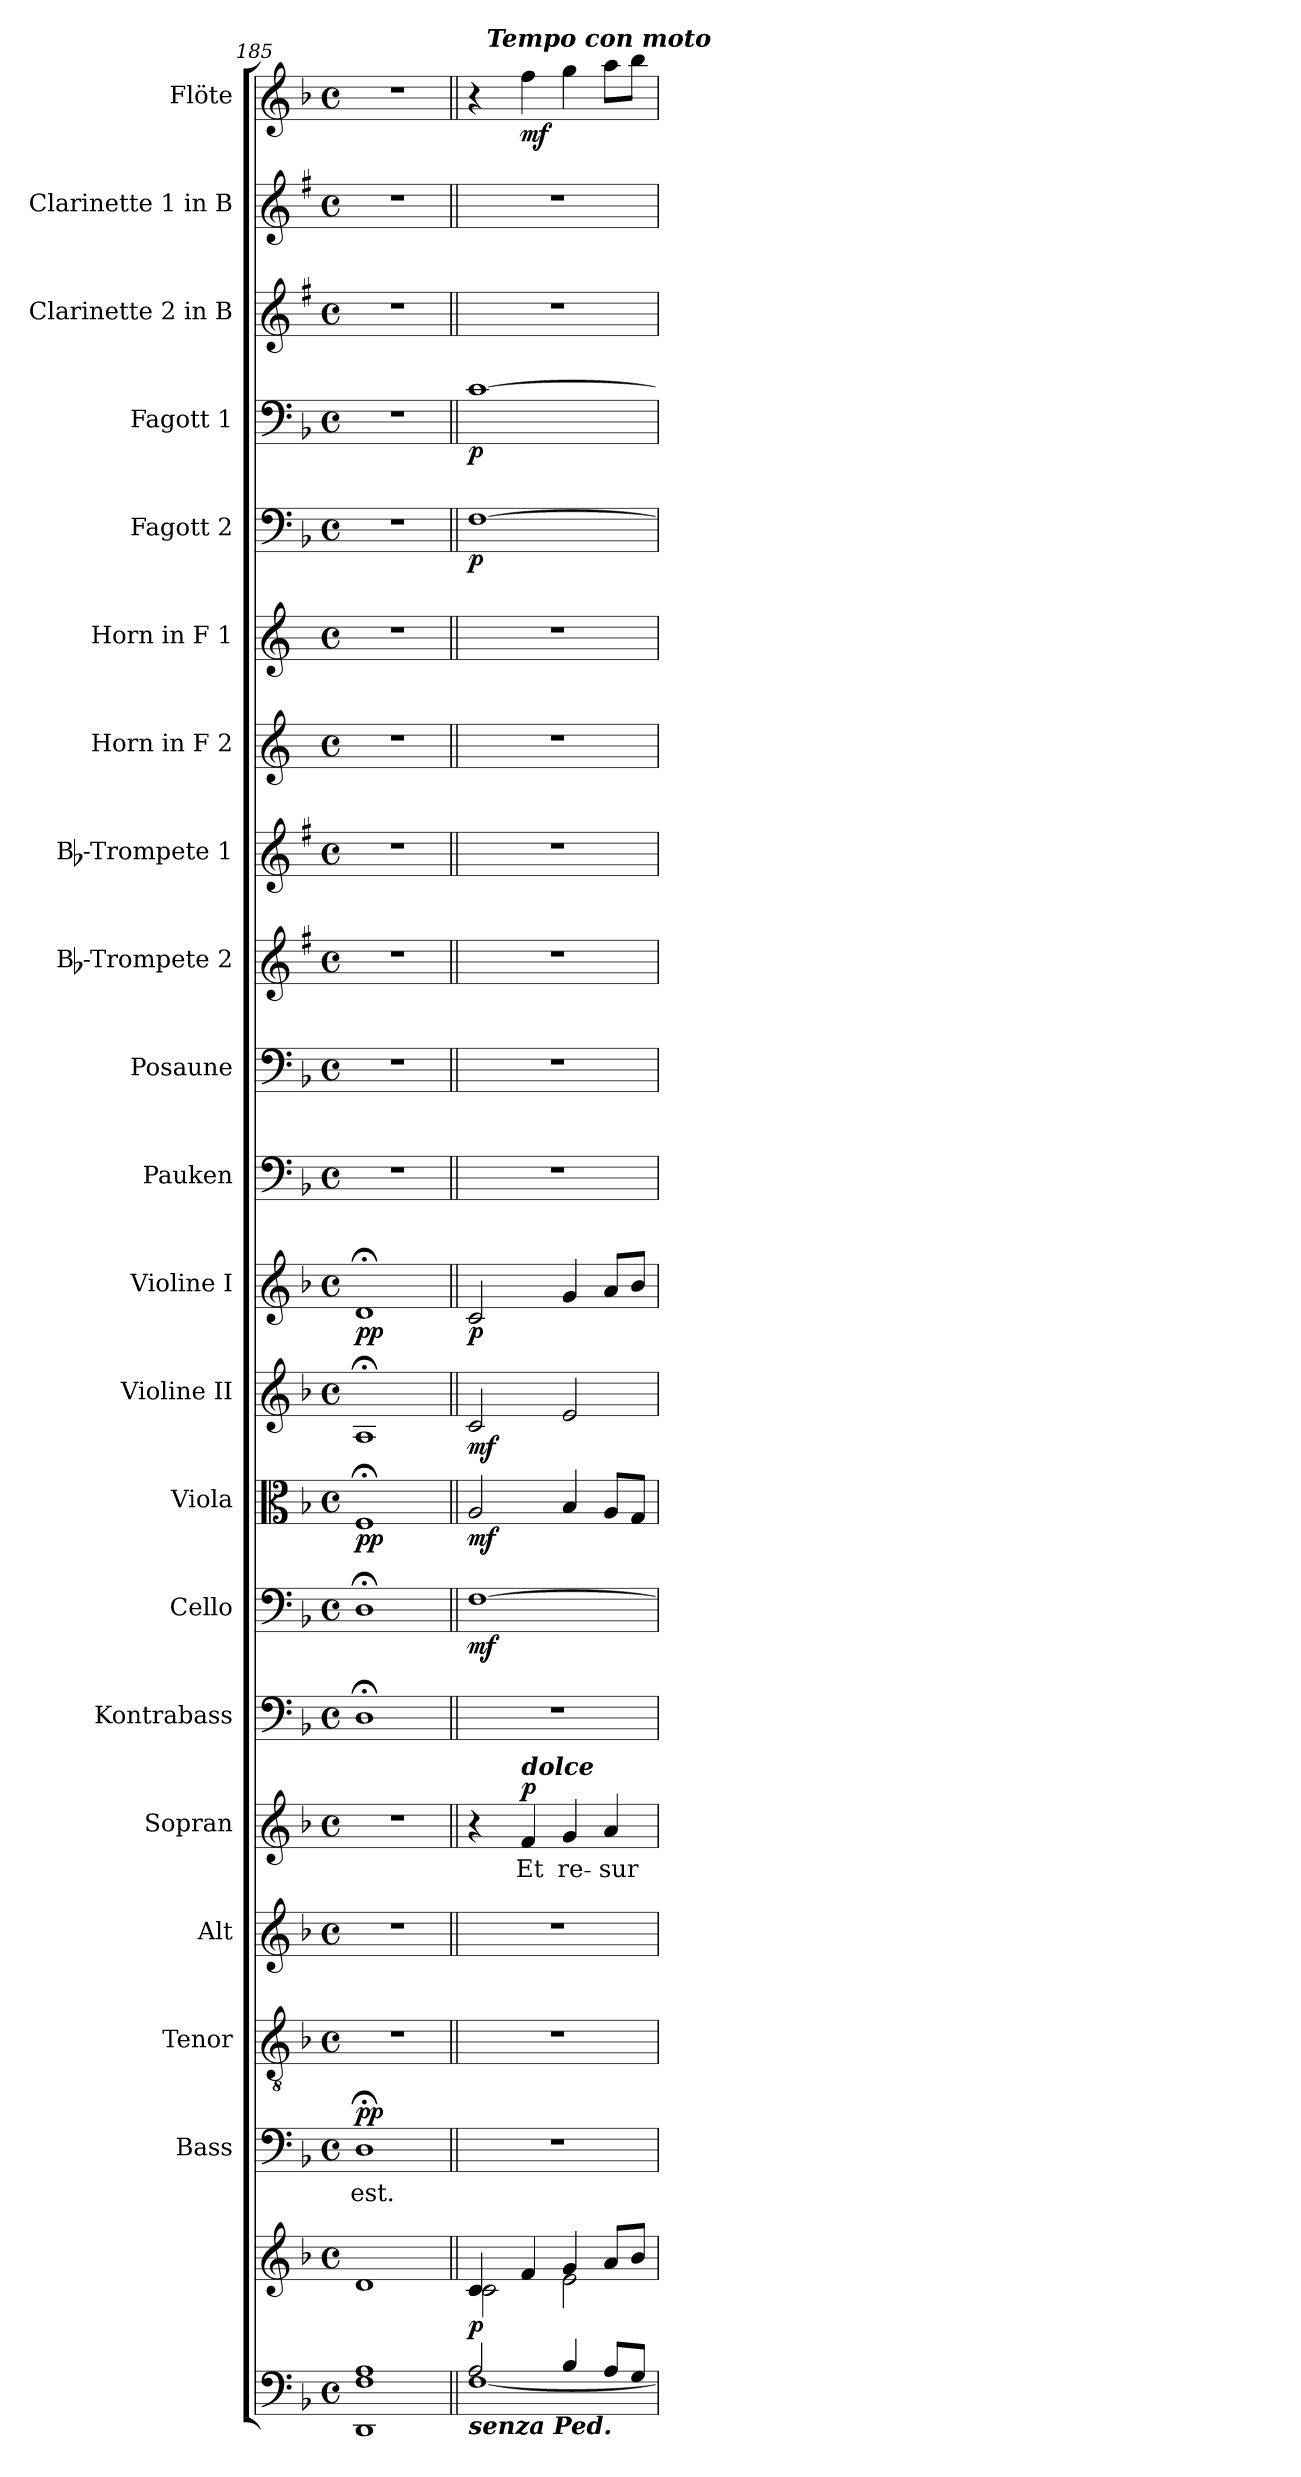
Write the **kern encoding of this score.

**kern	**kern	**dynam	**kern	**text	**dynam	**kern	**kern	**kern	**text	**dynam	**kern	**kern	**dynam	**kern	**dynam	**kern	**dynam	**kern	**dynam	**kern	**kern	**kern	**kern	**kern	**kern	**kern	**dynam	**kern	**dynam	**kern	**kern	**kern	**dynam
*part21	*part21	*part21	*part20	*part20	*part20	*part19	*part18	*part17	*part17	*part17	*part16	*part15	*part15	*part14	*part14	*part13	*part13	*part12	*part12	*part11	*part10	*part9	*part8	*part7	*part6	*part5	*part5	*part4	*part4	*part3	*part2	*part1	*part1
*staff22	*staff21	*staff21/22	*staff20	*staff20	*staff20	*staff19	*staff18	*staff17	*staff17	*staff17	*staff16	*staff15	*staff15	*staff14	*staff14	*staff13	*staff13	*staff12	*staff12	*staff11	*staff10	*staff9	*staff8	*staff7	*staff6	*staff5	*staff5	*staff4	*staff4	*staff3	*staff2	*staff1	*staff1
*	*	*	*I"Bass	*	*	*I"Tenor	*I"Alt	*I"Sopran	*	*	*I"Kontrabass	*I"Cello	*	*I"Viola	*	*I"Violine II	*	*I"Violine I	*	*I"Pauken	*I"Posaune	*I"Bb-Trompete 2	*I"Bb-Trompete 1	*I"Horn in F 2	*I"Horn in F 1	*I"Fagott 2	*	*I"Fagott 1	*	*I"Clarinette 2 in B	*I"Clarinette 1 in B	*I"Flöte	*
*	*	*	*I'B.	*	*	*I'T.	*I'A.	*I'S.	*	*	*I'Kb.	*	*	*I'Vla.	*	*I'Vl. II	*	*I'Vl. I	*	*I'Pk.	*I'Pos.	*I'Bb Trp. 2	*I'Bb Trp. 1	*	*	*I'Fg. 2	*	*I'Fg. 1	*	*I'Clar. 2	*I'Clar.1	*I'Fl.	*
*clefF4	*clefG2	*	*clefF4	*	*	*clefGv2	*clefG2	*clefG2	*	*	*clefF4	*clefF4	*	*clefC3	*	*clefG2	*	*clefG2	*	*clefF4	*clefF4	*clefG2	*clefG2	*clefG2	*clefG2	*clefF4	*	*clefF4	*	*clefG2	*clefG2	*clefG2	*
*	*	*	*	*	*	*	*	*	*	*	*ITrd7c12	*	*	*	*	*	*	*	*	*	*	*ITrd1c2	*ITrd1c2	*ITrd4c7	*ITrd4c7	*	*	*	*	*ITrd1c2	*ITrd1c2	*	*
*k[b-]	*k[b-]	*	*k[b-]	*	*	*k[b-]	*k[b-]	*k[b-]	*	*	*k[b-]	*k[b-]	*	*k[b-]	*	*k[b-]	*	*k[b-]	*	*k[b-]	*k[b-]	*k[b-]	*k[b-]	*k[b-]	*k[b-]	*k[b-]	*	*k[b-]	*	*k[b-]	*k[b-]	*k[b-]	*
*F:	*F:	*	*F:	*	*	*F:	*F:	*F:	*	*	*F:	*F:	*	*F:	*	*F:	*	*F:	*	*F:	*F:	*F:	*F:	*F:	*F:	*F:	*	*F:	*	*F:	*F:	*F:	*
*M4/4	*M4/4	*	*M4/4	*	*	*M4/4	*M4/4	*M4/4	*	*	*M4/4	*M4/4	*	*M4/4	*	*M4/4	*	*M4/4	*	*M4/4	*M4/4	*M4/4	*M4/4	*M4/4	*M4/4	*M4/4	*	*M4/4	*	*M4/4	*M4/4	*M4/4	*
*met(c)	*met(c)	*	*met(c)	*	*	*met(c)	*met(c)	*met(c)	*	*	*met(c)	*met(c)	*	*met(c)	*	*met(c)	*	*met(c)	*	*met(c)	*met(c)	*met(c)	*met(c)	*met(c)	*met(c)	*met(c)	*	*met(c)	*	*met(c)	*met(c)	*met(c)	*
=185	=185	=185	=185	=185	=185	=185	=185	=185	=185	=185	=185	=185	=185	=185	=185	=185	=185	=185	=185	=185	=185	=185	=185	=185	=185	=185	=185	=185	=185	=185	=185	=185	=185
*^	*	*	*	*	*	*	*	*	*	*	*	*	*	*	*	*	*	*	*	*	*	*	*	*	*	*	*	*	*	*	*	*	*
!	!	!	!	!	!LO:LY:b	!LO:DY:a	!	!	!	!	!	!	!	!	!	!LO:DY:b	!	!	!	!LO:DY:b	!	!	!	!	!	!	!	!	!	!	!	!	!	!
1F 1A	1DD	1d	.	1D;<	est.	pp	1r	1r	1r	.	.	1DD;<	1D;<	.	1F;<	pp	1A;<	.	1d;<	pp	1r	1r	1r	1r	1r	1r	1r	.	1r	.	1r	1r	1r	.
=186||	=186||	=186||	=186||	=186||	=186||	=186||	=186||	=186||	=186||	=186||	=186||	=186||	=186||	=186||	=186||	=186||	=186||	=186||	=186||	=186||	=186||	=186||	=186||	=186||	=186||	=186||	=186||	=186||	=186||	=186||	=186||	=186||	=186||	=186||
*	*	*^	*	*	*	*	*	*	*	*	*	*	*	*	*	*	*	*	*	*	*	*	*	*	*	*	*	*	*	*	*	*	*	*
!LO:TX:b:Bi:t=senza Ped.	!	!	!	!	!	!	!	!	!	!	!	!	!	!	!	!	!	!	!	!	!	!	!	!	!	!	!	!	!	!	!	!	!	!	!
!	!	!	!	!LO:DY:b	!	!	!	!	!	!	!	!	!	!	!LO:DY:b	!	!LO:DY:b	!	!LO:DY:b	!	!LO:DY:b	!	!	!	!	!	!	!	!LO:DY:b	!	!LO:DY:b	!	!	!	!
*	*	*	*	*	*	*	*	*	*	*	*	*	*	*	*	*	*	*	*	*	*	*	*	*	*	*	*	*	*	*	*	*	*	*^	*
2A/	[<1F	4c/	2c\	p	1r	.	.	1r	1r	4r	.	.	1r	[1F	mf	2A/	mf	2c/	mf	2c/	p	1r	1r	1r	1r	1r	1r	[1F	p	[1c	p	1r	1r	4r	16ryy	.
!	!	!	!	!	!	!	!	!	!	!	!	!	!	!	!	!	!	!	!	!	!	!	!	!	!	!	!	!	!	!	!	!	!	!	!LO:TX:a:Bi:t=Tempo con moto	!
.	.	.	.	.	.	.	.	.	.	.	.	.	.	.	.	.	.	.	.	.	.	.	.	.	.	.	.	.	.	.	.	.	.	.	2...ryy	.
!	!	!	!	!	!	!	!	!	!	!LO:TX:a:Bi:t=dolce	!	!	!	!	!	!	!	!	!	!	!	!	!	!	!	!	!	!	!	!	!	!	!	!	!	!
!	!	!	!	!	!	!	!	!	!	!	!LO:LY:b	!LO:DY:a	!	!	!	!	!	!	!	!	!	!	!	!	!	!	!	!	!	!	!	!	!	!	!	!LO:DY:b
.	.	4f/	.	.	.	.	.	.	.	4f/	Et	p	.	.	.	.	.	.	.	.	.	.	.	.	.	.	.	.	.	.	.	.	.	4ff\	.	mf
!	!	!	!	!	!	!	!	!	!	!	!LO:LY:b	!	!	!	!	!	!	!	!	!	!	!	!	!	!	!	!	!	!	!	!	!	!	!	!	!
4B-/	.	4g/	2e\	.	.	.	.	.	.	4g/	re-	.	.	.	.	4B-/	.	2e/	.	4g/	.	.	.	.	.	.	.	.	.	.	.	.	.	4gg\	.	.
!	!	!	!	!	!	!	!	!	!	!	!LO:LY:b	!	!	!	!	!	!	!	!	!	!	!	!	!	!	!	!	!	!	!	!	!	!	!	!	!
8A/L	.	8a/L	.	.	.	.	.	.	.	4a/	-sur-	.	.	.	.	8A/L	.	.	.	8a/L	.	.	.	.	.	.	.	.	.	.	.	.	.	8aa\L	.	.
8G/J	.	8b-/J	.	.	.	.	.	.	.	.	.	.	.	.	.	8G/J	.	.	.	8b-/J	.	.	.	.	.	.	.	.	.	.	.	.	.	8bb-\J	.	.
*v	*v	*	*	*	*	*	*	*	*	*	*	*	*	*	*	*	*	*	*	*	*	*	*	*	*	*	*	*	*	*	*	*	*	*v	*v	*
*	*v	*v	*	*	*	*	*	*	*	*	*	*	*	*	*	*	*	*	*	*	*	*	*	*	*	*	*	*	*	*	*	*	*	*
=	=	=	=	=	=	=	=	=	=	=	=	=	=	=	=	=	=	=	=	=	=	=	=	=	=	=	=	=	=	=	=	=	=
*-	*-	*-	*-	*-	*-	*-	*-	*-	*-	*-	*-	*-	*-	*-	*-	*-	*-	*-	*-	*-	*-	*-	*-	*-	*-	*-	*-	*-	*-	*-	*-	*-	*-
